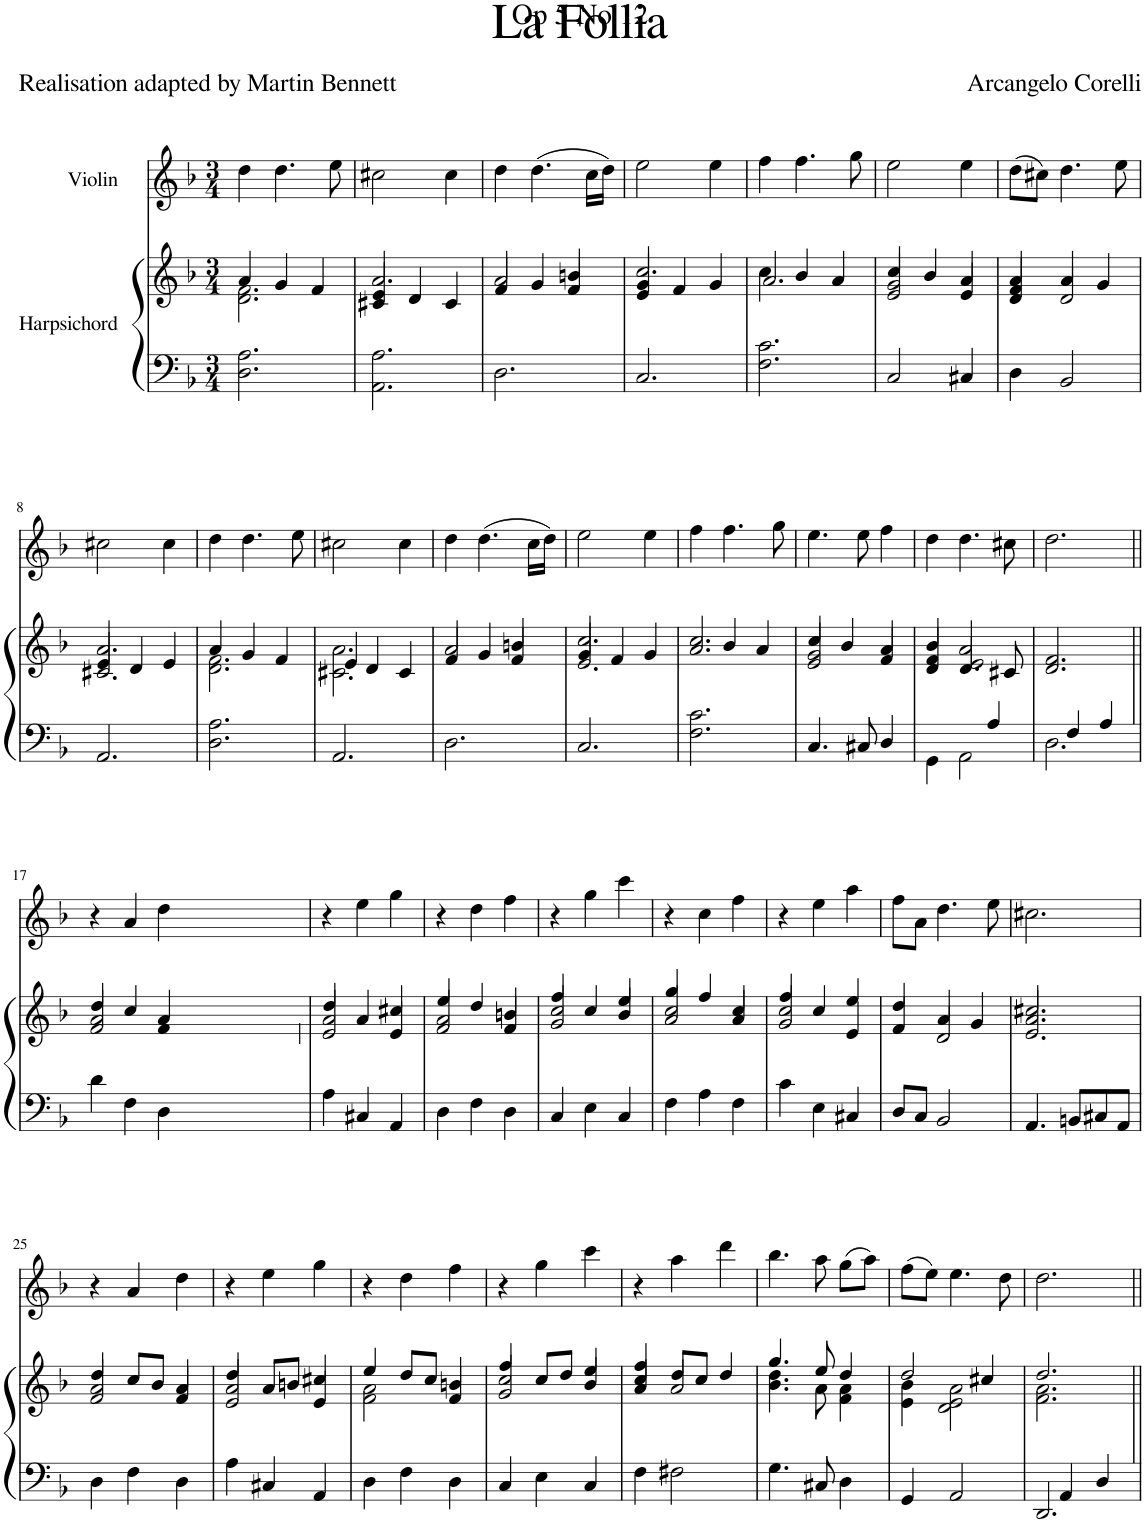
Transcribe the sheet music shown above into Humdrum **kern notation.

**kern	**kern	**kern
*part2	*part2	*part1
*staff3	*staff2	*staff1
*I"Harpsichord	*	*I"Violin
*I'Hpschd	*	*I'Vln
*clefF4	*clefG2	*clefG2
*k[b-]	*k[b-]	*k[b-]
*M3/4	*M3/4	*M3/4
=1	=1	=1
*	*^	*
2.D\ 2.A\	2.d\ 2.f\	4a/	4dd\
.	.	4g/	4.dd\
.	.	4f/	.
.	.	.	8ee\
=2	=2	=2	=2
2.AA\ 2.A\	2.a/	4c#X/ 4e/	2cc#X\
.	.	4d/	.
.	.	4c#/	4cc#\
=3	=3	=3	=3
2.D\	2a/	4f/	4dd\
.	.	4g/	(4.dd\
.	4bn/	4f/	.
.	.	.	16cc\LL
.	.	.	16dd\JJ)
=4	=4	=4	=4
2.C/	2.cc/	4e/ 4g/	2ee\
.	.	4f/	.
.	.	4g/	4ee\
=5	=5	=5	=5
2.F\ 2.c\	2.a/	4cc\	4ff\
.	.	4b-/	4.ff\
.	.	4a/	.
.	.	.	8gg\
=6	=6	=6	=6
2C/	2e/ 2g/	4cc/	2ee\
.	.	4b-/	.
4C#X/	4e/	4a/	4ee\
=7	=7	=7	=7
4D\	4d/ 4f/	4a/	(8dd\L
.	.	.	8cc#X\J)
2BB-/	2d/	4a/	4.dd\
.	.	4g/	.
.	.	.	8ee\
!!LO:LB:g=z
=8	=8	=8	=8
2.AA/	2.c#X/ 2.a/	4e/	2cc#X\
.	.	4d/	.
.	.	4e/	4cc#\
=9	=9	=9	=9
2.D\ 2.A\	2.d\ 2.f\	4a/	4dd\
.	.	4g/	4.dd\
.	.	4f/	.
.	.	.	8ee\
=10	=10	=10	=10
2.AA/	2.c#X\ 2.a\	4e/	2cc#X\
.	.	4d/	.
.	.	4c#/	4cc#\
=11	=11	=11	=11
2.D\	2a/	4f/	4dd\
.	.	4g/	(4.dd\
.	4bn/	4f/	.
.	.	.	16cc\LL
.	.	.	16dd\JJ)
=12	=12	=12	=12
2.C/	2.e/ 2.cc/	4g/	2ee\
.	.	4f/	.
.	.	4g/	4ee\
=13	=13	=13	=13
2.F\ 2.c\	2.a/ 2.cc/	4ryy	4ff\
.	.	4b-/	4.ff\
.	.	4a/	.
.	.	.	8gg\
=14	=14	=14	=14
4.C/	2e/ 2g/	4cc/	4.ee\
.	.	4b-/	.
8C#X/	.	.	8ee\
4D/	4f/	4a/	4ff\
=15	=15	=15	=15
*^	*	*	*
2ryy	4GG\	4d/ 4f/	4b-/	4dd\
.	2AA\	4.d/	2e/ 2a/	4.dd\
4A/	.	.	.	.
.	.	8c#X/	.	8cc#X\
*	*	*v	*v	*
=16	=16	=16	=16
4ryy	2.D\	2.d/ 2.f/	2.dd\
4F/	.	.	.
4A/	.	.	.
*v	*v	*	*
!!LO:LB:g=z
=17||	=17||	=17||
*	*^	*
4d\	4dd/	2f/ 2a/	4r
4F\	4cc/	.	4a/
4D\	4a/	4f\	4dd\
=18	=18	=18	=18
4A\	4dd/	2e/ 2a/	4r
4C#X/	4a/	.	4ee\
4AA/	4cc#X/	4e/	4gg\
=19	=19	=19	=19
4D\	4ee/	2f/ 2a/	4r
4F\	4dd/	.	4dd\
4D\	4bn/	4f/	4ff\
=20	=20	=20	=20
4C/	4ff/	2g/ 2cc/	4r
4E\	4cc/	.	4gg\
4C/	4ee/	4b-/	4ccc\
=21	=21	=21	=21
4F\	4gg/	2a/ 2cc/	4r
4A\	4ff/	.	4cc\
4F\	4cc/	4a/	4ff\
=22	=22	=22	=22
4c\	4ff/	2g/ 2cc/	4r
4E\	4cc/	.	4ee\
4C#X/	4ee/	4e/	4aa\
=23	=23	=23	=23
8D/L	4dd/	4f/	8ff\L
8C/J	.	.	8a\J
2BB-/	4a/	2d/	4.dd\
.	4g/	.	.
.	.	.	8ee\
=24	=24	=24	=24
4.AA/	2.cc#X/	2.e/ 2.a/	2.cc#X\
8BBn/L	.	.	.
8C#X/	.	.	.
8AA/J	.	.	.
!!LO:LB:g=z
=25	=25	=25	=25
4D\	4dd/	2f/ 2a/	4r
4F\	8cc/L	.	4a/
.	8b-/J	.	.
4D\	4a/	4f/	4dd\
=26	=26	=26	=26
4A\	4dd/	2e/ 2a/	4r
4C#X/	8a/L	.	4ee\
.	8bn/J	.	.
4AA/	4cc#X/	4e/	4gg\
=27	=27	=27	=27
4D\	4ee/	2f\ 2a\	4r
4F\	8dd/L	.	4dd\
.	8cc/J	.	.
4D\	4bn/	4f/	4ff\
=28	=28	=28	=28
4C/	4ff/	2g/ 2cc/	4r
4E\	8cc/L	.	4gg\
.	8dd/J	.	.
4C/	4ee/	4b-/	4ccc\
=29	=29	=29	=29
4F\	4cc/ 4ff/	4a/	4r
2F#X\	8dd/L	2a/	4aa\
.	8cc/J	.	.
.	4dd/	.	4ddd\
=30	=30	=30	=30
4.G\	4.gg/	4.b-\ 4.dd\	4.bb-\
8C#X/	8ee/	8a\	8aa\
4D\	4dd/	4f\ 4a\	(8gg\L
.	.	.	8aa\J)
=31	=31	=31	=31
4GG/	2dd/	4e\ 4b-\	(8ff\L
.	.	.	8ee\J)
2AA/	.	2d\ 2e\ 2a\	4.ee\
.	4cc#X/	.	.
.	.	.	8dd\
=32	=32	=32	=32
*^	*	*	*
4ryy	2.DD/	2.dd/	2.f\ 2.a\	2.dd\
4AA/	.	.	.	.
4D/	.	.	.	.
*v	*v	*	*	*
*	*v	*v	*
=||	=||	=||
*-	*-	*-
